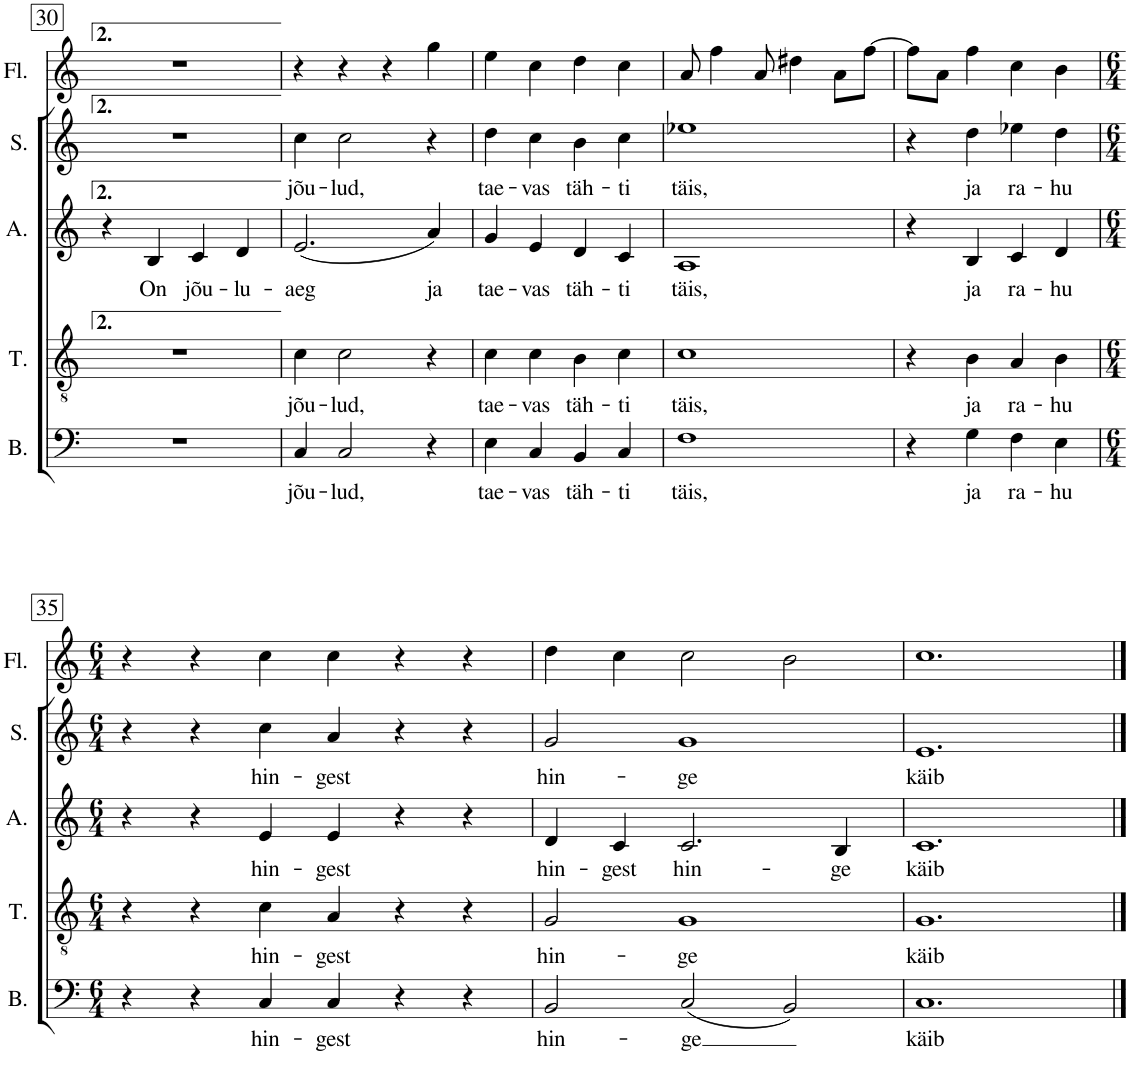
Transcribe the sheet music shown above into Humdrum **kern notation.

**kern	**text	**kern	**text	**kern	**text	**kern	**text	**kern
*part5	*part5	*part4	*part4	*part3	*part3	*part2	*part2	*part1
*staff5	*staff5	*staff4	*staff4	*staff3	*staff3	*staff2	*staff2	*staff1
*I"Bass	*	*I"Tenor	*	*I"S/A	*	*I"Soprano	*	*I"Flute
*I'B.	*	*I'T.	*	*I'A.	*	*I'S.	*	*I'Fl.
!!LO:PB:g=z
*clefF4	*	*clefGv2	*	*clefG2	*	*clefG2	*	*clefG2
*	*	*	*	*Trd1c2	*	*	*	*
*k[]	*	*k[]	*	*k[]	*	*k[]	*	*k[]
*M4/4	*	*M4/4	*	*M4/4	*	*M4/4	*	*M4/4
*met(c)	*	*met(c)	*	*met(c)	*	*met(c)	*	*met(c)
=30	=30	=30	=30	=30	=30	=30	=30	=30
1r	.	1r	.	4r	.	1r	.	1r
!	!	!	!	!	!LO:LY:b	!	!	!
.	.	.	.	4B/	On	.	.	.
!	!	!	!	!	!LO:LY:b	!	!	!
.	.	.	.	4c/	jõu-	.	.	.
!	!	!	!	!	!LO:LY:b	!	!	!
.	.	.	.	4d/	-lu-	.	.	.
=31	=31	=31	=31	=31	=31	=31	=31	=31
!	!LO:LY:b	!	!LO:LY:b	!	!LO:LY:b	!	!LO:LY:b	!
4C/	jõu-	4c\	jõu-	(2.e/	-aeg	4cc\	jõu-	4r
!	!LO:LY:b	!	!LO:LY:b	!	!	!	!LO:LY:b	!
2C/	-lud,	2c\	-lud,	.	.	2cc\	-lud,	4r
.	.	.	.	.	.	.	.	4r
!	!	!	!	!	!LO:LY:b	!	!	!
4r	.	4r	.	4a/)	ja	4r	.	4gg\
=32	=32	=32	=32	=32	=32	=32	=32	=32
!	!LO:LY:b	!	!LO:LY:b	!	!LO:LY:b	!	!LO:LY:b	!
4E\	tae-	4c\	tae-	4g/	tae-	4dd\	tae-	4ee\
!	!LO:LY:b	!	!LO:LY:b	!	!LO:LY:b	!	!LO:LY:b	!
4C/	-vas	4c\	-vas	4e/	-vas	4cc\	-vas	4cc\
!	!LO:LY:b	!	!LO:LY:b	!	!LO:LY:b	!	!LO:LY:b	!
4BB/	täh-	4B\	täh-	4d/	täh-	4b\	täh-	4dd\
!	!LO:LY:b	!	!LO:LY:b	!	!LO:LY:b	!	!LO:LY:b	!
4C/	-ti	4c\	-ti	4c/	-ti	4cc\	-ti	4cc\
=33	=33	=33	=33	=33	=33	=33	=33	=33
!	!LO:LY:b	!	!LO:LY:b	!	!LO:LY:b	!	!LO:LY:b	!
1F	täis,	1c	täis,	1A	täis,	1ee-X	täis,	8a/
.	.	.	.	.	.	.	.	4ff\
.	.	.	.	.	.	.	.	8a/
.	.	.	.	.	.	.	.	4dd#X\
.	.	.	.	.	.	.	.	8a\L
.	.	.	.	.	.	.	.	[8ff\J
=34	=34	=34	=34	=34	=34	=34	=34	=34
4r	.	4r	.	4r	.	4r	.	8ff\L]
.	.	.	.	.	.	.	.	8a\J
!	!LO:LY:b	!	!LO:LY:b	!	!LO:LY:b	!	!LO:LY:b	!
4G\	ja	4B\	ja	4B/	ja	4dd\	ja	4ff\
!	!LO:LY:b	!	!LO:LY:b	!	!LO:LY:b	!	!LO:LY:b	!
4F\	ra-	4A/	ra-	4c/	ra-	4ee-X\	ra-	4cc\
!	!LO:LY:b	!	!LO:LY:b	!	!LO:LY:b	!	!LO:LY:b	!
4E\	-hu	4B\	-hu	4d/	-hu	4dd\	-hu	4b\
!!LO:LB:g=z
=35	=35	=35	=35	=35	=35	=35	=35	=35
*M6/4	*	*M6/4	*	*M6/4	*	*M6/4	*	*M6/4
4r	.	4r	.	4r	.	4r	.	4r
4r	.	4r	.	4r	.	4r	.	4r
!	!LO:LY:b	!	!LO:LY:b	!	!LO:LY:b	!	!LO:LY:b	!
4C/	hin-	4c\	hin-	4e/	hin-	4cc\	hin-	4cc\
!	!LO:LY:b	!	!LO:LY:b	!	!LO:LY:b	!	!LO:LY:b	!
4C/	-gest	4A/	-gest	4e/	-gest	4a/	-gest	4cc\
4r	.	4r	.	4r	.	4r	.	4r
4r	.	4r	.	4r	.	4r	.	4r
=36	=36	=36	=36	=36	=36	=36	=36	=36
!	!LO:LY:b	!	!LO:LY:b	!	!LO:LY:b	!	!LO:LY:b	!
2BB/	hin-	2G/	hin-	4d/	hin-	2g/	hin-	4dd\
!	!	!	!	!	!LO:LY:b	!	!	!
.	.	.	.	4c/	-gest	.	.	4cc\
!	!LO:LY:b	!	!LO:LY:b	!	!LO:LY:b	!	!LO:LY:b	!
(2C/	-ge	1G	-ge	2.c/	hin-	1g	-ge	2cc\
2BB/)	.	.	.	.	.	.	.	2b\
!	!	!	!	!	!LO:LY:b	!	!	!
.	.	.	.	4B/	-ge	.	.	.
=37	=37	=37	=37	=37	=37	=37	=37	=37
!	!LO:LY:b	!	!LO:LY:b	!	!LO:LY:b	!	!LO:LY:b	!
1.C	käib	1.G	käib	1.c	käib	1.e	käib	1.cc
==	==	==	==	==	==	==	==	==
*-	*-	*-	*-	*-	*-	*-	*-	*-
